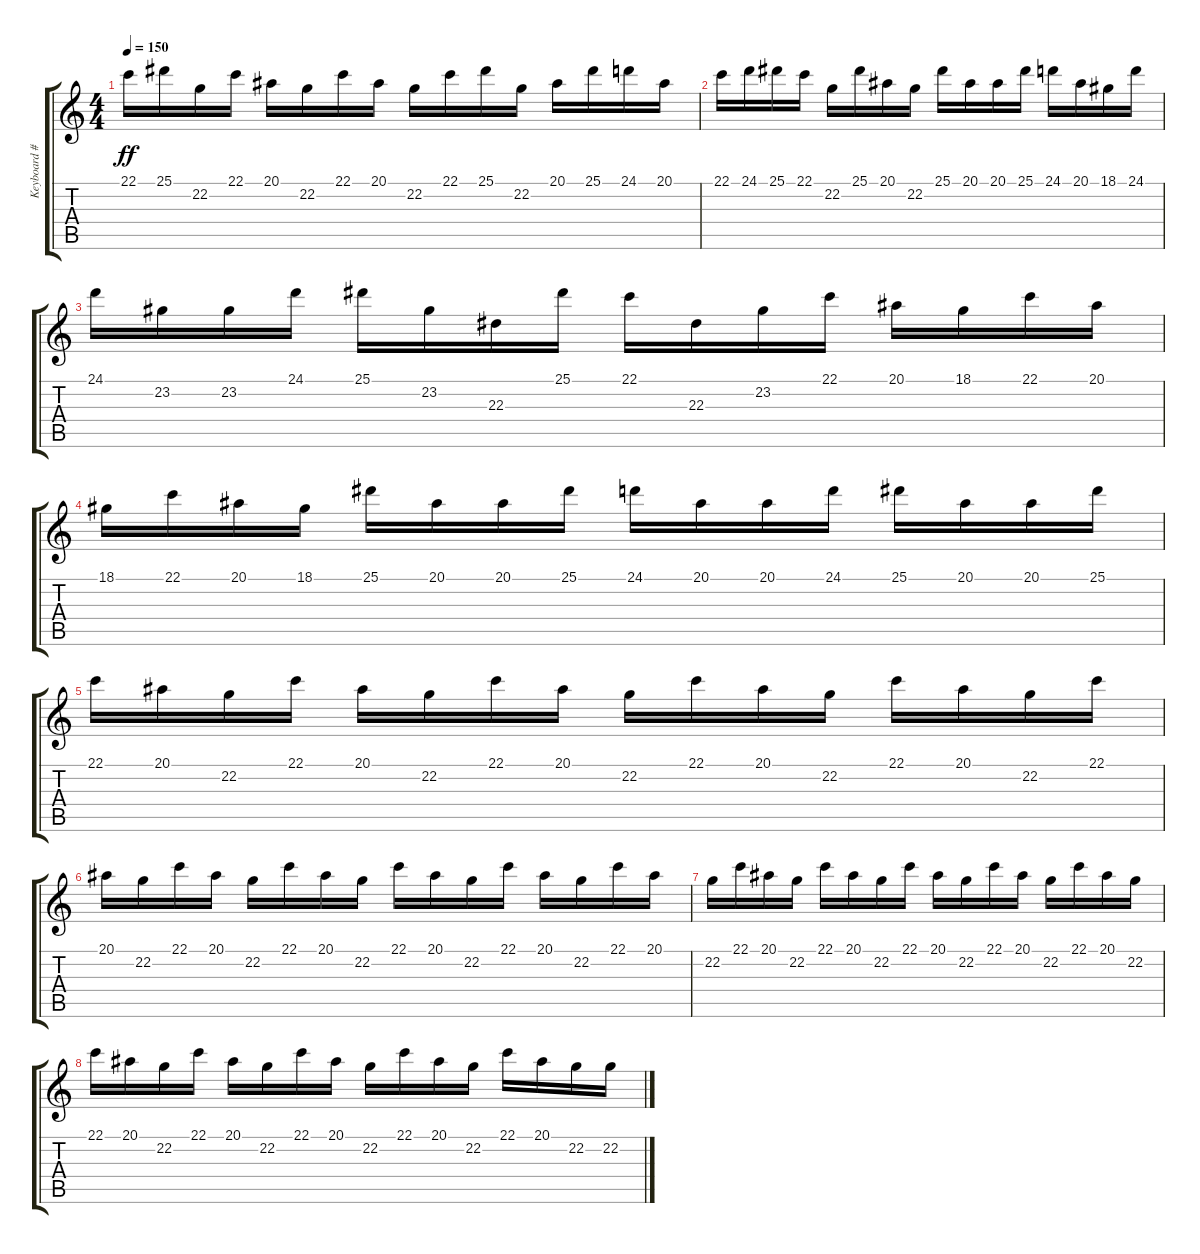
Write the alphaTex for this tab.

\track ("Keyboard #1" "Keyboard #") {instrument electricgrandpiano}
\staff {score tabs}
\tuning (D4 A3 F3 C3 G2 C2) {hide}
\ts (4 4)
\tempo 150
\clef g2
\ks c
22.1.16{dy ff volume 14} 25.1.16{volume 8} 22.2.16{volume 10} 22.1.16{volume 8} 20.1.16{volume 14} 22.2.16{volume 8} 22.1.16{volume 10} 20.1.16{volume 8} 22.2.16{volume 14} 22.1.16{volume 8} 25.1.16{volume 10} 22.2.16{volume 8} 20.1.16{volume 14} 25.1.16{volume 8} 24.1.16{volume 10} 20.1.16{volume 8} |
22.1.16{volume 14} 24.1.16{volume 8} 25.1.16{volume 10} 22.1.16{volume 8} 22.2.16{volume 14} 25.1.16{volume 8} 20.1.16{volume 10} 22.2.16{volume 8} 25.1.16{volume 14} 20.1.16{volume 8} 20.1.16{volume 10} 25.1.16{volume 8} 24.1.16{volume 14} 20.1.16{volume 8} 18.1.16{volume 10} 24.1.16{volume 8} |
24.1.16{volume 14} 23.2.16{volume 8} 23.2.16{volume 10} 24.1.16{volume 8} 25.1.16{volume 14} 23.2.16{volume 8} 22.3.16{volume 10} 25.1.16{volume 8} 22.1.16{volume 14} 22.3.16{volume 8} 23.2.16{volume 10} 22.1.16{volume 8} 20.1.16{volume 14} 18.1.16{volume 8} 22.1.16{volume 10} 20.1.16{volume 8} |
18.1.16{volume 14} 22.1.16{volume 8} 20.1.16{volume 10} 18.1.16{volume 8} 25.1.16{volume 14} 20.1.16{volume 8} 20.1.16{volume 10} 25.1.16{volume 8} 24.1.16{volume 14} 20.1.16{volume 8} 20.1.16{volume 10} 24.1.16{volume 8} 25.1.16{volume 14} 20.1.16{volume 8} 20.1.16{volume 10} 25.1.16{volume 8} |
22.1.16{volume 14} 20.1.16{volume 10} 22.2.16 22.1.16{volume 14} 20.1.16{volume 10} 22.2.16 22.1.16{volume 14} 20.1.16{volume 10} 22.2.16 22.1.16{volume 12} 20.1.16{volume 10} 22.2.16 22.1.16{volume 12} 20.1.16{volume 10} 22.2.16 22.1.16{volume 12} |
20.1.16{volume 10} 22.2.16 22.1.16{volume 12} 20.1.16{volume 10} 22.2.16 22.1.16{volume 12} 20.1.16{volume 9} 22.2.16 22.1.16{volume 12} 20.1.16{volume 9} 22.2.16 22.1.16{volume 11} 20.1.16{volume 8} 22.2.16 22.1.16{volume 11} 20.1.16{volume 8} |
22.2.16 22.1.16{volume 10} 20.1.16{volume 8} 22.2.16 22.1.16{volume 10} 20.1.16{volume 7} 22.2.16 22.1.16{volume 9} 20.1.16{volume 7} 22.2.16 22.1.16{volume 8} 20.1.16{volume 7} 22.2.16 22.1.16 20.1.16 22.2.16 |
22.1.16{volume 7} 20.1.16{volume 6} 22.2.16 22.1.16{volume 7} 20.1.16{volume 6} 22.2.16 22.1.16{volume 7} 20.1.16{volume 6} 22.2.16 22.1.16{volume 7} 20.1.16{volume 6} 22.2.16 22.1.16 20.1.16{volume 4} 22.2.16 22.2.16{volume 6}
